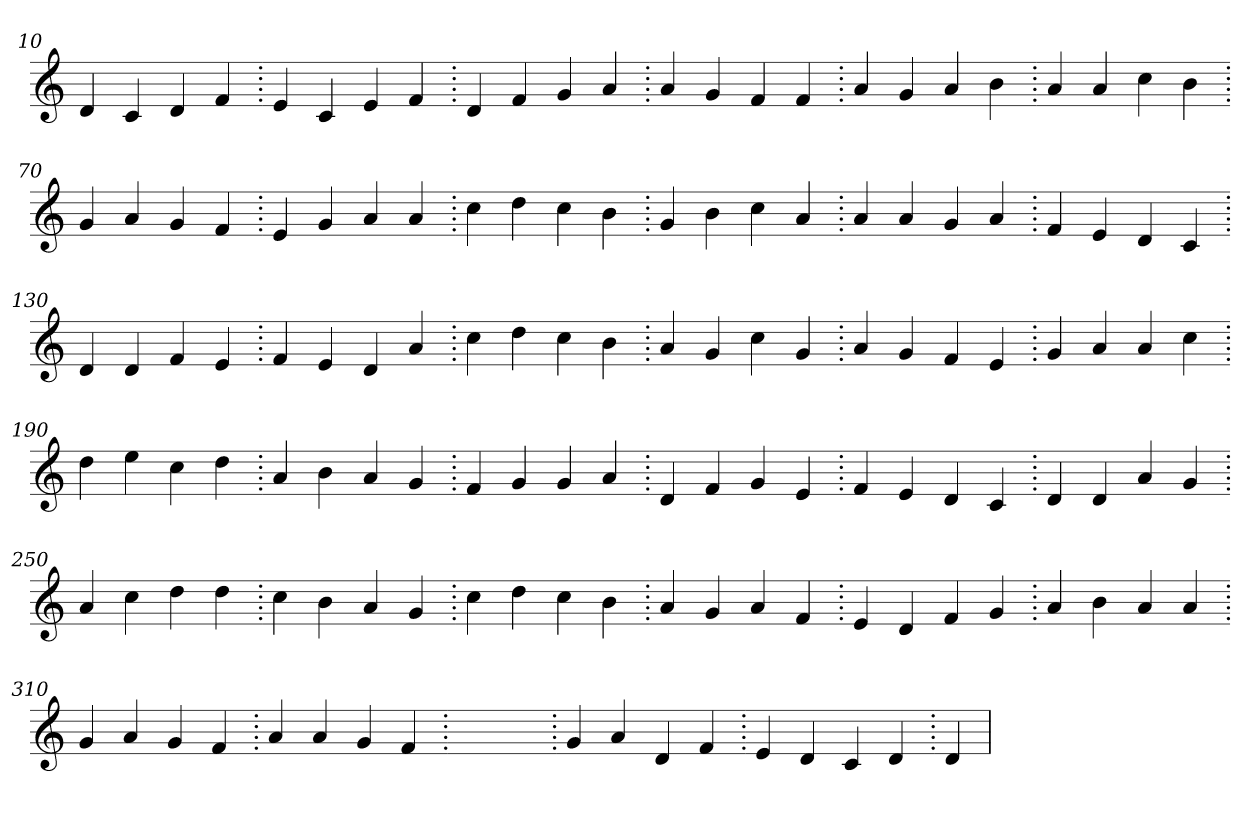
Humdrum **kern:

**kern
*part1
*staff1
*clefG2
=10.
4d
4c
4d
4f
=20.
4e
4c
4e
4f
=30.
4d
4f
4g
4a
=40.
4a
4g
4f
4f
=50.
4a
4g
4a
4b
=60.
4a
4a
4cc
4b
=70.
4g
4a
4g
4f
=80.
4e
4g
4a
4a
=90.
4cc
4dd
4cc
4b
=100.
4g
4b
4cc
4a
=110.
4a
4a
4g
4a
=120.
4f
4e
4d
4c
=130.
4d
4d
4f
4e
=140.
4f
4e
4d
4a
=150.
4cc
4dd
4cc
4b
=160.
4a
4g
4cc
4g
=170.
4a
4g
4f
4e
=180.
4g
4a
4a
4cc
=190.
4dd
4ee
4cc
4dd
=200.
4a
4b
4a
4g
=210.
4f
4g
4g
4a
=220.
4d
4f
4g
4e
=230.
4f
4e
4d
4c
=240.
4d
4d
4a
4g
=250.
4a
4cc
4dd
4dd
=260.
4cc
4b
4a
4g
=270.
4cc
4dd
4cc
4b
=280.
4a
4g
4a
4f
=290.
4e
4d
4f
4g
=300.
4a
4b
4a
4a
=310.
4g
4a
4g
4f
=320.
4a
4a
4g
4f
=330.
1ryy
=330.
4g
4a
4d
4f
=340.
4e
4d
4c
4d
=350.
4d
=
*-
